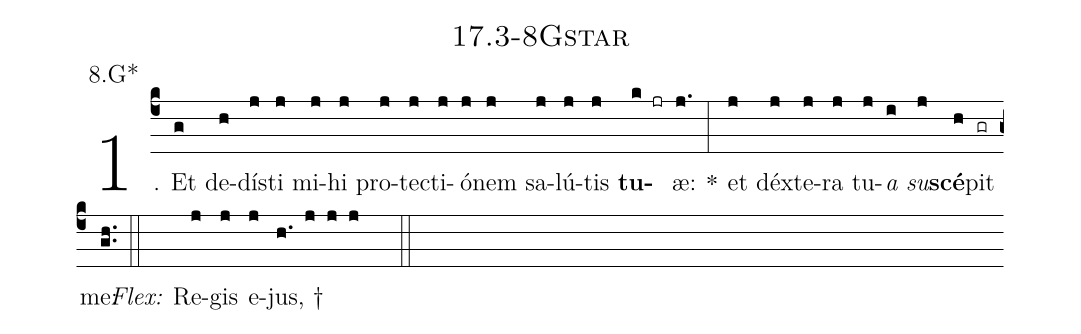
name: 17.3-8Gstar;
annotation: 8.G*;
%%
(c4)1. Et(g) de(h)dís(j)ti(j) mi(j)hi(j) pro(j)tec(j)ti(j)ó(j)nem(j) sa(j)lú(j)tis(j) <b>tu</b>(k jr)æ:(j.) *(:) et(j) déx(j)te(j)ra(j) tu(j)<i>a</i>(i) <i>su</i>(j)<b>scé</b>(h)pit(gr) me:(gh..) (::)
<i>Flex:</i>()  Re(j)gis(j) e(j)jus, †(h. j j j  ::)

%E(j) u(j) o(i) u(j) a(h) e.(gh..) (::)
